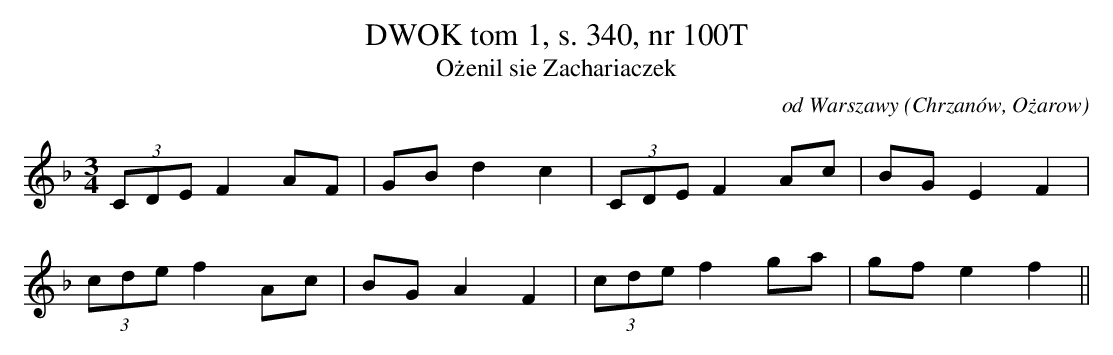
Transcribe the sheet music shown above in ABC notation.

X:1
T: DWOK tom 1, s. 340, nr 100T
T: Ożenil sie Zachariaczek
O: od Warszawy (Chrzanów, Ożarow)
M: 3/4
L: 1/8
K: F
(3CDEF2AF | GBd2c2 | (3CDEF2Ac | BGE2F2 |
(3cdef2Ac | BGA2F2 | (3cdef2ga | gfe2f2||
